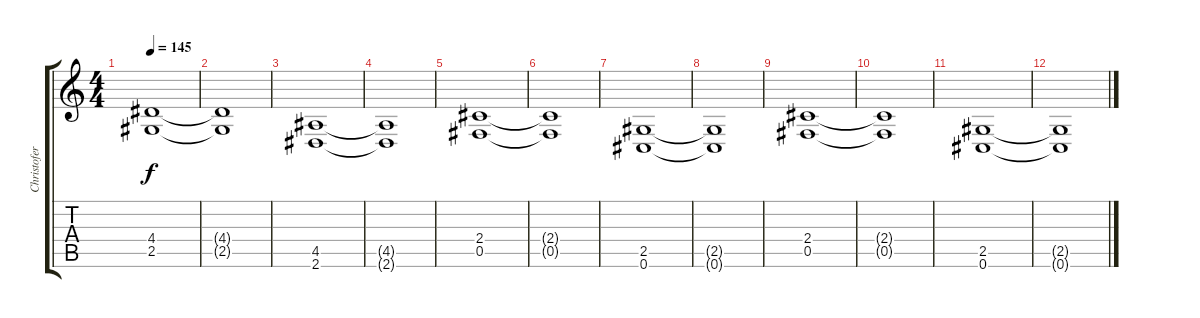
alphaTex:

\track ("Christofer Johnsson (Guitar 1)" "Christofer") {instrument distortionguitar}
\staff {score tabs}
\tuning (Db4 Ab3 E3 B2 Gb2 Db2) {hide}
\ts (4 4)
\tempo 145
\clef g2
\ks c
(4.4 2.5).1{dy f} |
(4.4{t} 2.5{t}).1 |
(4.5 2.6).1 |
(4.5{t} 2.6{t}).1 |
(2.4 0.5).1 |
(2.4{t} 0.5{t}).1 |
(2.5 0.6).1 |
(2.5{t} 0.6{t}).1 |
(2.4 0.5).1 |
(2.4{t} 0.5{t}).1 |
(2.5 0.6).1 |
(2.5{t} 0.6{t}).1
